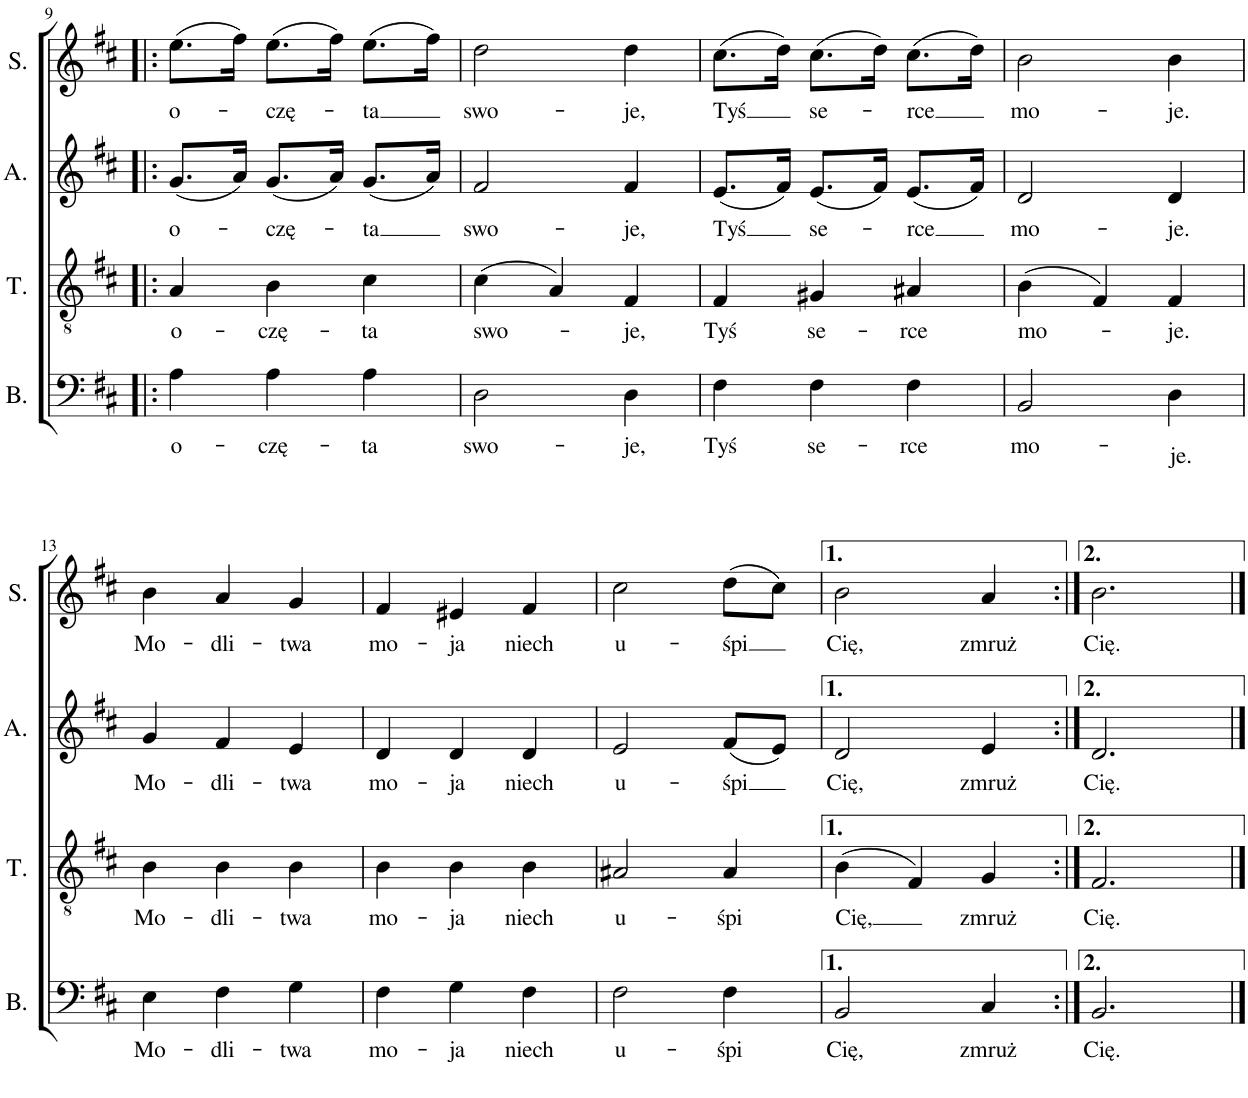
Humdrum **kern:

**kern	**text	**kern	**text	**kern	**text	**kern	**text
*part4	*part4	*part3	*part3	*part2	*part2	*part1	*part1
*staff4	*staff4	*staff3	*staff3	*staff2	*staff2	*staff1	*staff1
*I"B.	*	*I"T.	*	*I"A.	*	*I"S.	*
*I'B.	*	*I'T.	*	*I'A.	*	*I'S.	*
!!LO:PB:g=z
*clefF4	*	*clefGv2	*	*clefG2	*	*clefG2	*
*k[f#c#]	*	*k[f#c#]	*	*k[f#c#]	*	*k[f#c#]	*
*M3/4	*	*M3/4	*	*M3/4	*	*M3/4	*
=9!|:	=9!|:	=9!|:	=9!|:	=9!|:	=9!|:	=9!|:	=9!|:
!	!LO:LY:b	!	!LO:LY:b	!	!LO:LY:b	!	!LO:LY:b
4A\	o-	4A/	o-	(8.g/L	o-	(8.ee\L	o-
.	.	.	.	16a/Jk)	.	16ff#\Jk)	.
!	!LO:LY:b	!	!LO:LY:b	!	!LO:LY:b	!	!LO:LY:b
4A\	-czę-	4B\	-czę-	(8.g/L	-czę-	(8.ee\L	-czę-
.	.	.	.	16a/Jk)	.	16ff#\Jk)	.
!	!LO:LY:b	!	!LO:LY:b	!	!LO:LY:b	!	!LO:LY:b
4A\	-ta	4c#\	-ta	(8.g/L	-ta	(8.ee\L	-ta
.	.	.	.	16a/Jk)	.	16ff#\Jk)	.
=10	=10	=10	=10	=10	=10	=10	=10
!	!LO:LY:b	!	!LO:LY:b	!	!LO:LY:b	!	!LO:LY:b
2D\	swo-	(4c#\	swo-	2f#/	swo-	2dd\	swo-
.	.	4A/)	.	.	.	.	.
!	!LO:LY:b	!	!LO:LY:b	!	!LO:LY:b	!	!LO:LY:b
4D\	-je,	4F#/	-je,	4f#/	-je,	4dd\	-je,
=11	=11	=11	=11	=11	=11	=11	=11
!	!LO:LY:b	!	!LO:LY:b	!	!LO:LY:b	!	!LO:LY:b
4F#\	Tyś	4F#/	Tyś	(8.e/L	Tyś	(8.cc#\L	Tyś
.	.	.	.	16f#/Jk)	.	16dd\Jk)	.
!	!LO:LY:b	!	!LO:LY:b	!	!LO:LY:b	!	!LO:LY:b
4F#\	se-	4G#X/	se-	(8.e/L	se-	(8.cc#\L	se-
.	.	.	.	16f#/Jk)	.	16dd\Jk)	.
!	!LO:LY:b	!	!LO:LY:b	!	!LO:LY:b	!	!LO:LY:b
4F#\	-rce	4A#X/	-rce	(8.e/L	-rce	(8.cc#\L	-rce
.	.	.	.	16f#/Jk)	.	16dd\Jk)	.
=12	=12	=12	=12	=12	=12	=12	=12
!	!LO:LY:b	!	!LO:LY:b	!	!LO:LY:b	!	!LO:LY:b
2BB/	mo-	(4B\	mo-	2d/	mo-	2b\	mo-
.	.	4F#/)	.	.	.	.	.
!	!LO:LY:b	!	!LO:LY:b	!	!LO:LY:b	!	!LO:LY:b
4D\	je.	4F#/	-je.	4d/	-je.	4b\	-je.
!!LO:LB:g=z
=13	=13	=13	=13	=13	=13	=13	=13
!	!LO:LY:b	!	!LO:LY:b	!	!LO:LY:b	!	!LO:LY:b
4E\	Mo-	4B\	Mo-	4g/	Mo-	4b\	Mo-
!	!LO:LY:b	!	!LO:LY:b	!	!LO:LY:b	!	!LO:LY:b
4F#\	-dli-	4B\	-dli-	4f#/	-dli-	4a/	-dli-
!	!LO:LY:b	!	!LO:LY:b	!	!LO:LY:b	!	!LO:LY:b
4G\	-twa	4B\	-twa	4e/	-twa	4g/	-twa
=14	=14	=14	=14	=14	=14	=14	=14
!	!LO:LY:b	!	!LO:LY:b	!	!LO:LY:b	!	!LO:LY:b
4F#\	mo-	4B\	mo-	4d/	mo-	4f#/	mo-
!	!LO:LY:b	!	!LO:LY:b	!	!LO:LY:b	!	!LO:LY:b
4G\	-ja	4B\	-ja	4d/	-ja	4e#X/	-ja
!	!LO:LY:b	!	!LO:LY:b	!	!LO:LY:b	!	!LO:LY:b
4F#\	niech	4B\	niech	4d/	niech	4f#/	niech
=15	=15	=15	=15	=15	=15	=15	=15
!	!LO:LY:b	!	!LO:LY:b	!	!LO:LY:b	!	!LO:LY:b
2F#\	u-	2A#X/	u-	2e/	u-	2cc#\	u-
!	!LO:LY:b	!	!LO:LY:b	!	!LO:LY:b	!	!LO:LY:b
4F#\	-śpi	4A#/	-śpi	(8f#/L	-śpi	(8dd\L	-śpi
.	.	.	.	8e/J)	.	8cc#\J)	.
=16	=16	=16	=16	=16	=16	=16	=16
!	!LO:LY:b	!	!LO:LY:b	!	!LO:LY:b	!	!LO:LY:b
2BB/	Cię,	(4B\	Cię,	2d/	Cię,	2b\	Cię,
.	.	4F#/)	.	.	.	.	.
!	!LO:LY:b	!	!LO:LY:b	!	!LO:LY:b	!	!LO:LY:b
4C#/	zmruż	4G/	zmruż	4e/	zmruż	4a/	zmruż
=17:|!	=17:|!	=17:|!	=17:|!	=17:|!	=17:|!	=17:|!	=17:|!
!	!LO:LY:b	!	!LO:LY:b	!	!LO:LY:b	!	!LO:LY:b
2.BB/	Cię.	2.F#/	Cię.	2.d/	Cię.	2.b\	Cię.
==	==	==	==	==	==	==	==
*-	*-	*-	*-	*-	*-	*-	*-
